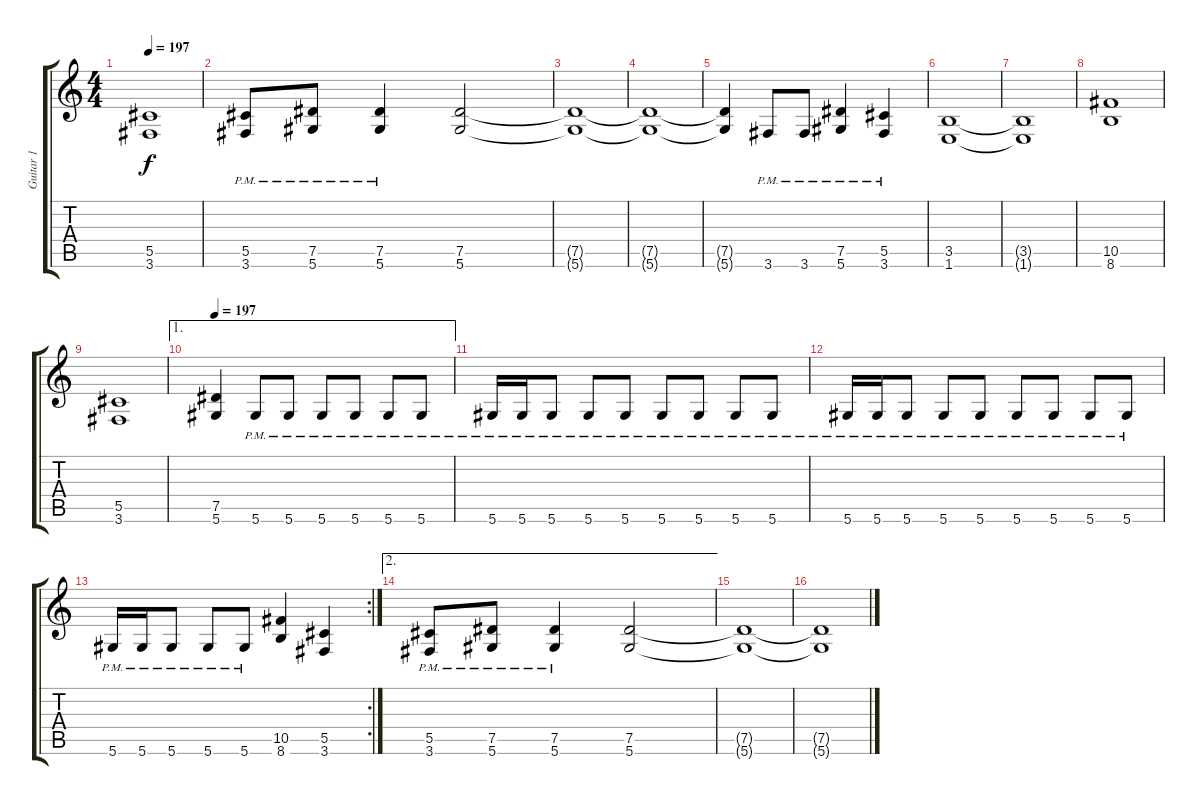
\track ("Guitar 1" "Guitar 1") {instrument acousticguitarsteel}
\staff {score tabs}
\tuning (Eb4 Bb3 Gb3 Db3 Ab2 Eb2) {hide}
\ts (4 4)
\tempo 197
\clef g2
\ks c
(5.5 3.6).1{dy f} |
(5.5{pm} 3.6{pm}).8 (7.5{pm} 5.6{pm}).8 (7.5{pm} 5.6{pm}).4 (7.5 5.6).2 |
(7.5{t} 5.6{t}).1 |
(7.5{t} 5.6{t}).1 |
(7.5{t} 5.6{t}).4 3.6{pm}.8 3.6{pm}.8 (7.5{pm} 5.6{pm}).4 (5.5{pm} 3.6{pm}).4 |
(3.5 1.6).1 |
(3.5{t} 1.6{t}).1 |
(10.5 8.6).1 |
(5.5 3.6).1 |
\ae 1
\tempo 197
(7.5 5.6).4{volume 16 balance 8 instrument distortionguitar} 5.6{pm}.8 5.6{pm}.8 5.6{pm}.8 5.6{pm}.8 5.6{pm}.8 5.6{pm}.8 |
5.6{pm}.16 5.6{pm}.16 5.6{pm}.8 5.6{pm}.8 5.6{pm}.8 5.6{pm}.8 5.6{pm}.8 5.6{pm}.8 5.6{pm}.8 |
5.6{pm}.16 5.6{pm}.16 5.6{pm}.8 5.6{pm}.8 5.6{pm}.8 5.6{pm}.8 5.6{pm}.8 5.6{pm}.8 5.6{pm}.8 |
\rc 2
5.6{pm}.16 5.6{pm}.16 5.6{pm}.8 5.6{pm}.8 5.6{pm}.8 (10.5 8.6).4 (5.5 3.6).4 |
\ae 2
(5.5{pm} 3.6{pm}).8 (7.5{pm} 5.6{pm}).8 (7.5{pm} 5.6{pm}).4 (7.5 5.6).2 |
(7.5{t} 5.6{t}).1 |
(7.5{t} 5.6{t}).1
